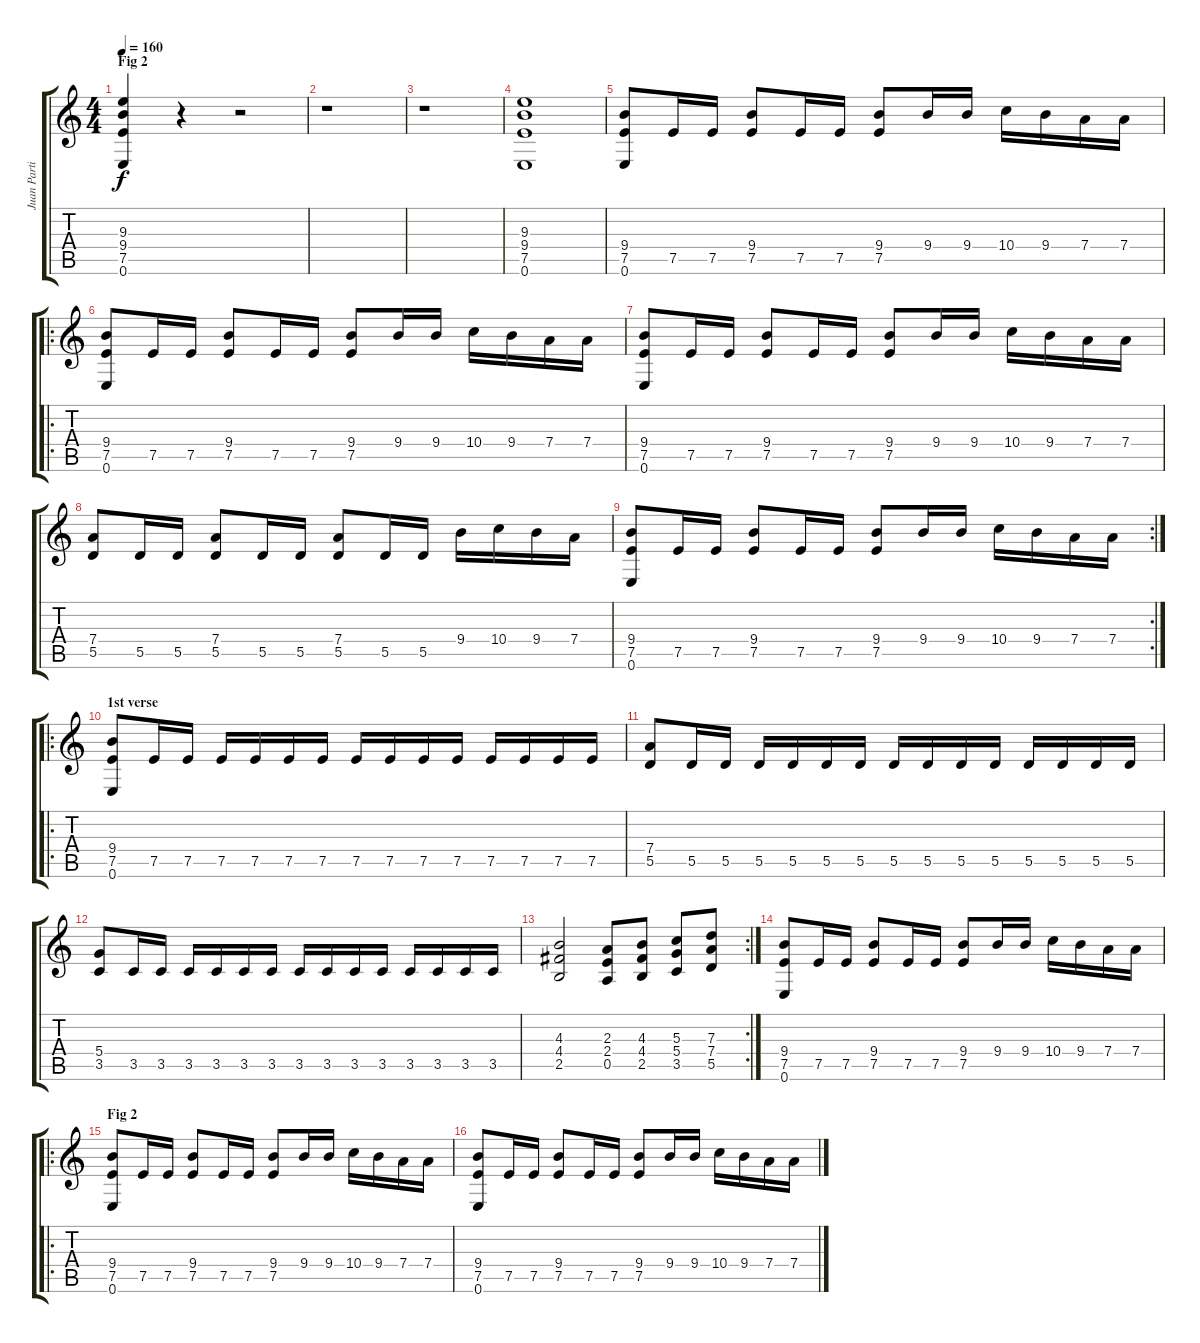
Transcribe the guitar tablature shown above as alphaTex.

\track ("Juan Partida" "Juan Parti") {instrument distortionguitar}
\staff {score tabs}
\tuning (E4 B3 G3 D3 A2 E2) {hide}
\ts (4 4)
\section ("" "Fig 2")
\tempo 160
\clef g2
\ks c
(9.3 9.4 7.5 0.6).4{dy f} r.4 r.2 |
r.1 |
r.1 |
(9.3 9.4 7.5 0.6).1 |
(9.4 7.5 0.6).8 7.5.16 7.5.16 (9.4 7.5).8 7.5.16 7.5.16 (9.4 7.5).8 9.4.16 9.4.16 10.4.16 9.4.16 7.4.16 7.4.16 |
\ro
(9.4 7.5 0.6).8 7.5.16 7.5.16 (9.4 7.5).8 7.5.16 7.5.16 (9.4 7.5).8 9.4.16 9.4.16 10.4.16 9.4.16 7.4.16 7.4.16 |
(9.4 7.5 0.6).8 7.5.16 7.5.16 (9.4 7.5).8 7.5.16 7.5.16 (9.4 7.5).8 9.4.16 9.4.16 10.4.16 9.4.16 7.4.16 7.4.16 |
(7.4 5.5).8 5.5.16 5.5.16 (7.4 5.5).8 5.5.16 5.5.16 (7.4 5.5).8 5.5.16 5.5.16 9.4.16 10.4.16 9.4.16 7.4.16 |
\rc 2
(9.4 7.5 0.6).8 7.5.16 7.5.16 (9.4 7.5).8 7.5.16 7.5.16 (9.4 7.5).8 9.4.16 9.4.16 10.4.16 9.4.16 7.4.16 7.4.16 |
\ro
\section ("" "1st verse")
(9.4 7.5 0.6).8 7.5.16 7.5.16 7.5.16 7.5.16 7.5.16 7.5.16 7.5.16 7.5.16 7.5.16 7.5.16 7.5.16 7.5.16 7.5.16 7.5.16 |
(7.4 5.5).8 5.5.16 5.5.16 5.5.16 5.5.16 5.5.16 5.5.16 5.5.16 5.5.16 5.5.16 5.5.16 5.5.16 5.5.16 5.5.16 5.5.16 |
(5.4 3.5).8 3.5.16 3.5.16 3.5.16 3.5.16 3.5.16 3.5.16 3.5.16 3.5.16 3.5.16 3.5.16 3.5.16 3.5.16 3.5.16 3.5.16 |
\rc 2
(4.3 4.4 2.5).2 (2.3 2.4 0.5).8 (4.3 4.4 2.5).8 (5.3 5.4 3.5).8 (7.3 7.4 5.5).8 |
(9.4 7.5 0.6).8 7.5.16 7.5.16 (9.4 7.5).8 7.5.16 7.5.16 (9.4 7.5).8 9.4.16 9.4.16 10.4.16 9.4.16 7.4.16 7.4.16 |
\ro
\section ("" "Fig 2")
(9.4 7.5 0.6).8 7.5.16 7.5.16 (9.4 7.5).8 7.5.16 7.5.16 (9.4 7.5).8 9.4.16 9.4.16 10.4.16 9.4.16 7.4.16 7.4.16 |
(9.4 7.5 0.6).8 7.5.16 7.5.16 (9.4 7.5).8 7.5.16 7.5.16 (9.4 7.5).8 9.4.16 9.4.16 10.4.16 9.4.16 7.4.16 7.4.16
